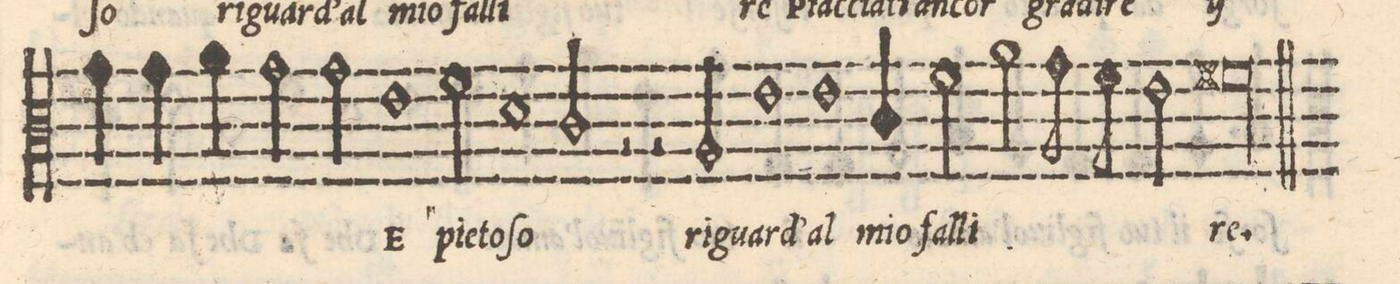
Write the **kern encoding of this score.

**kern	**text
*I"QVINTO	*
*clefC3	*
*k[]	*
*met(C|)	*
*M2/1	*
4gny\	-ti an-
=27-	=27-
4g\	-cor
4a\	gra-
2g\	-di-
2g\	-re
*	*Xij
1e\	E
=28-	=28-
2f\	pie-
1d	-to-
=29-	=29-
2c/	-ſo
2r	.
2r	.
2A/	r-
=30-	=30-
1e	-guar-
1e	-d'al
=31-	=31-
4c/	mio
2f\	fal-
2a\	-li-
8gny\	.
8f\	.
2e\	.
=32-	=32-
0f#Xl	-re.
==	==
*-	*-
